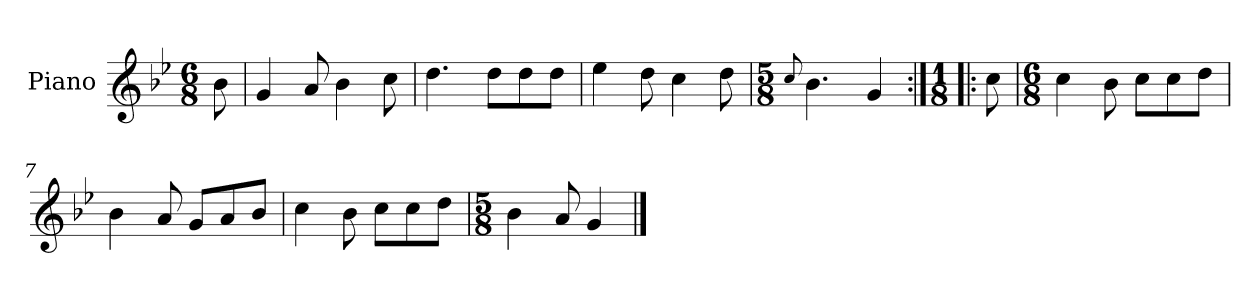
**kern
*part1
*staff1
*I"Piano
*I'Pno.
*clefG2
*k[b-e-]
*M6/8
=
8b-\
=1
4g/
8a/
4b-\
8cc\
=2
4.dd\
8dd\L
8dd\
8dd\J
=3
4ee-\
8dd\
4cc\
8dd\
=4
*M5/8
8qqcc/
4.b-\
4g/
=5:|!|:
*M1/8
8cc\
=6
*M6/8
4cc\
8b-\
8cc\L
8cc\
8dd\J
=7
4b-\
8a/
8g/L
8a/
8b-/J
!!LO:LB:g=z
=8
4cc\
8b-\
8cc\L
8cc\
8dd\J
=9
*M5/8
4b-\
8a/
4g/
==
*-
